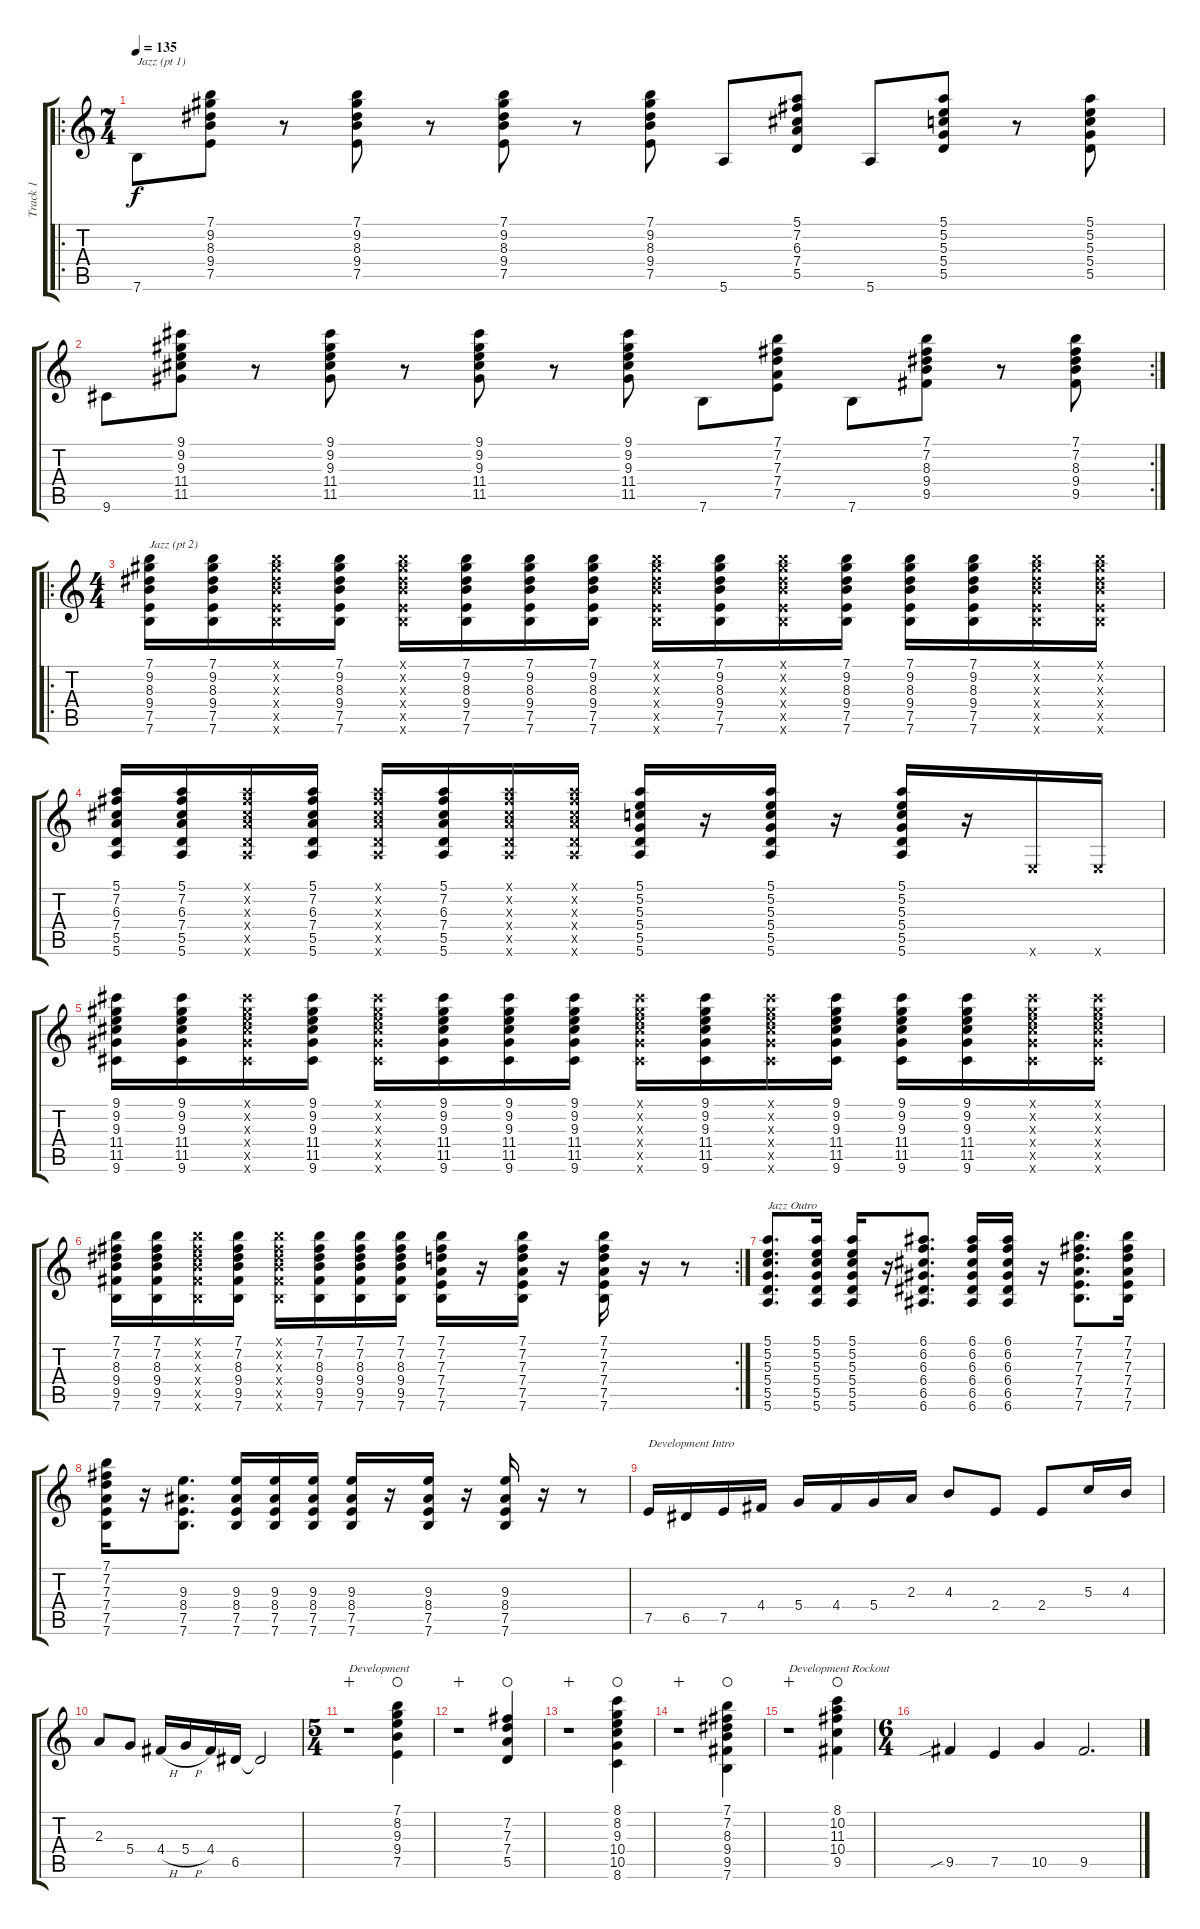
\track ("Track 1" "Track 1") {instrument acousticguitarsteel}
\staff {score tabs}
\tuning (E4 B3 G3 D3 A2 E2) {hide}
\ro
\ts (7 4)
\tempo 135
\clef g2
\ks c
7.6.8{txt "Jazz (pt 1)" dy f} (7.1 9.2 8.3 9.4 7.5).8 r.8 (7.1 9.2 8.3 9.4 7.5).8 r.8 (7.1 9.2 8.3 9.4 7.5).8 r.8 (7.1 9.2 8.3 9.4 7.5).8 5.6.8 (5.1 7.2 6.3 7.4 5.5).8 5.6.8 (5.1 5.2 5.3 5.4 5.5).8 r.8 (5.1 5.2 5.3 5.4 5.5).8 |
\rc 2
9.6.8 (9.1 9.2 9.3 11.4 11.5).8 r.8 (9.1 9.2 9.3 11.4 11.5).8 r.8 (9.1 9.2 9.3 11.4 11.5).8 r.8 (9.1 9.2 9.3 11.4 11.5).8 7.6.8 (7.1 7.2 7.3 7.4 7.5).8 7.6.8 (7.1 7.2 8.3 9.4 9.5).8 r.8 (7.1 7.2 8.3 9.4 9.5).8 |
\ro
\ts (4 4)
(7.1 9.2 8.3 9.4 7.5 7.6).16{txt "Jazz (pt 2)"} (7.1 9.2 8.3 9.4 7.5 7.6).16 (7.1{x} 9.2{x} 8.3{x} 9.4{x} 7.5{x} 7.6{x}).16 (7.1 9.2 8.3 9.4 7.5 7.6).16 (7.1{x} 9.2{x} 8.3{x} 9.4{x} 7.5{x} 7.6{x}).16 (7.1 9.2 8.3 9.4 7.5 7.6).16 (7.1 9.2 8.3 9.4 7.5 7.6).16 (7.1 9.2 8.3 9.4 7.5 7.6).16 (7.1{x} 9.2{x} 8.3{x} 9.4{x} 7.5{x} 7.6{x}).16 (7.1 9.2 8.3 9.4 7.5 7.6).16 (7.1{x} 9.2{x} 8.3{x} 9.4{x} 7.5{x} 7.6{x}).16 (7.1 9.2 8.3 9.4 7.5 7.6).16 (7.1 9.2 8.3 9.4 7.5 7.6).16 (7.1 9.2 8.3 9.4 7.5 7.6).16 (7.1{x} 9.2{x} 8.3{x} 9.4{x} 7.5{x} 7.6{x}).16 (7.1{x} 9.2{x} 8.3{x} 9.4{x} 7.5{x} 7.6{x}).16 |
(5.1 7.2 6.3 7.4 5.5 5.6).16 (5.1 7.2 6.3 7.4 5.5 5.6).16 (5.1{x} 7.2{x} 6.3{x} 7.4{x} 5.5{x} 5.6{x}).16 (5.1 7.2 6.3 7.4 5.5 5.6).16 (5.1{x} 7.2{x} 6.3{x} 7.4{x} 5.5{x} 5.6{x}).16 (5.1 7.2 6.3 7.4 5.5 5.6).16 (5.1{x} 7.2{x} 6.3{x} 7.4{x} 5.5{x} 5.6{x}).16 (5.1{x} 7.2{x} 6.3{x} 7.4{x} 5.5{x} 5.6{x}).16 (5.1 5.2 5.3 5.4 5.5 5.6).16 r.16 (5.1 5.2 5.3 5.4 5.5 5.6).16 r.16 (5.1 5.2 5.3 5.4 5.5 5.6).16 r.16 0.6{x}.16 0.6{x}.16 |
(9.1 9.2 9.3 11.4 11.5 9.6).16 (9.1 9.2 9.3 11.4 11.5 9.6).16 (9.1{x} 9.2{x} 9.3{x} 11.4{x} 11.5{x} 9.6{x}).16 (9.1 9.2 9.3 11.4 11.5 9.6).16 (9.1{x} 9.2{x} 9.3{x} 11.4{x} 11.5{x} 9.6{x}).16 (9.1 9.2 9.3 11.4 11.5 9.6).16 (9.1 9.2 9.3 11.4 11.5 9.6).16 (9.1 9.2 9.3 11.4 11.5 9.6).16 (9.1{x} 9.2{x} 9.3{x} 11.4{x} 11.5{x} 9.6{x}).16 (9.1 9.2 9.3 11.4 11.5 9.6).16 (9.1{x} 9.2{x} 9.3{x} 11.4{x} 11.5{x} 9.6{x}).16 (9.1 9.2 9.3 11.4 11.5 9.6).16 (9.1 9.2 9.3 11.4 11.5 9.6).16 (9.1 9.2 9.3 11.4 11.5 9.6).16 (9.1{x} 9.2{x} 9.3{x} 11.4{x} 11.5{x} 9.6{x}).16 (9.1{x} 9.2{x} 9.3{x} 11.4{x} 11.5{x} 9.6{x}).16 |
\rc 2
(7.1 7.2 8.3 9.4 9.5 7.6).16 (7.1 7.2 8.3 9.4 9.5 7.6).16 (7.1{x} 7.2{x} 8.3{x} 9.4{x} 9.5{x} 7.6{x}).16 (7.1 7.2 8.3 9.4 9.5 7.6).16 (7.1{x} 7.2{x} 8.3{x} 9.4{x} 9.5{x} 7.6{x}).16 (7.1 7.2 8.3 9.4 9.5 7.6).16 (7.1 7.2 8.3 9.4 9.5 7.6).16 (7.1 7.2 8.3 9.4 9.5 7.6).16 (7.1 7.2 7.3 7.4 7.5 7.6).16 r.16 (7.1 7.2 7.3 7.4 7.5 7.6).16 r.16 (7.1 7.2 7.3 7.4 7.5 7.6).16 r.16 r.8 |
(5.1 5.2 5.3 5.4 5.5 5.6).8{d txt "Jazz Outro"} (5.1 5.2 5.3 5.4 5.5 5.6).16 (5.1 5.2 5.3 5.4 5.5 5.6).16 r.16 (6.1 6.2 6.3 6.4 6.5 6.6).8{d} (6.1 6.2 6.3 6.4 6.5 6.6).16 (6.1 6.2 6.3 6.4 6.5 6.6).16 r.16 (7.1 7.2 7.3 7.4 7.5 7.6).8{d} (7.1 7.2 7.3 7.4 7.5 7.6).16 |
(7.1 7.2 7.3 7.4 7.5 7.6).16 r.16 (9.3 8.4 7.5 7.6).8{d} (9.3 8.4 7.5 7.6).16 (9.3 8.4 7.5 7.6).16 (9.3 8.4 7.5 7.6).16 (9.3 8.4 7.5 7.6).16 r.16 (9.3 8.4 7.5 7.6).16 r.16 (9.3 8.4 7.5 7.6).16 r.16 r.8 |
7.5.16{txt "Development Intro"} 6.5.16 7.5.16 4.4.16 5.4.16 4.4.16 5.4.16 2.3.16 4.3.8 2.4.8 2.4.8 5.3.16 4.3.16 |
2.3.8 5.4.8 4.4{h}.16 5.4{h}.16 4.4.16 6.5.16 6.5{t}.2 |
\ts (5 4)
r.1{txt "Development" wahc} (7.1 8.2 9.3 9.4 7.5).4{waho} |
r.1{wahc} (7.2 7.3 7.4 5.5).4{waho} |
r.1{wahc} (8.1 8.2 9.3 10.4 10.5 8.6).4{waho} |
r.1{wahc} (7.1 7.2 8.3 9.4 9.5 7.6).4{waho} |
r.1{txt "Development Rockout" wahc} (8.1 10.2 11.3 10.4 9.5).4{waho} |
\ts (6 4)
9.5{sib}.4 7.5.4 10.5.4 9.5.2{d}
